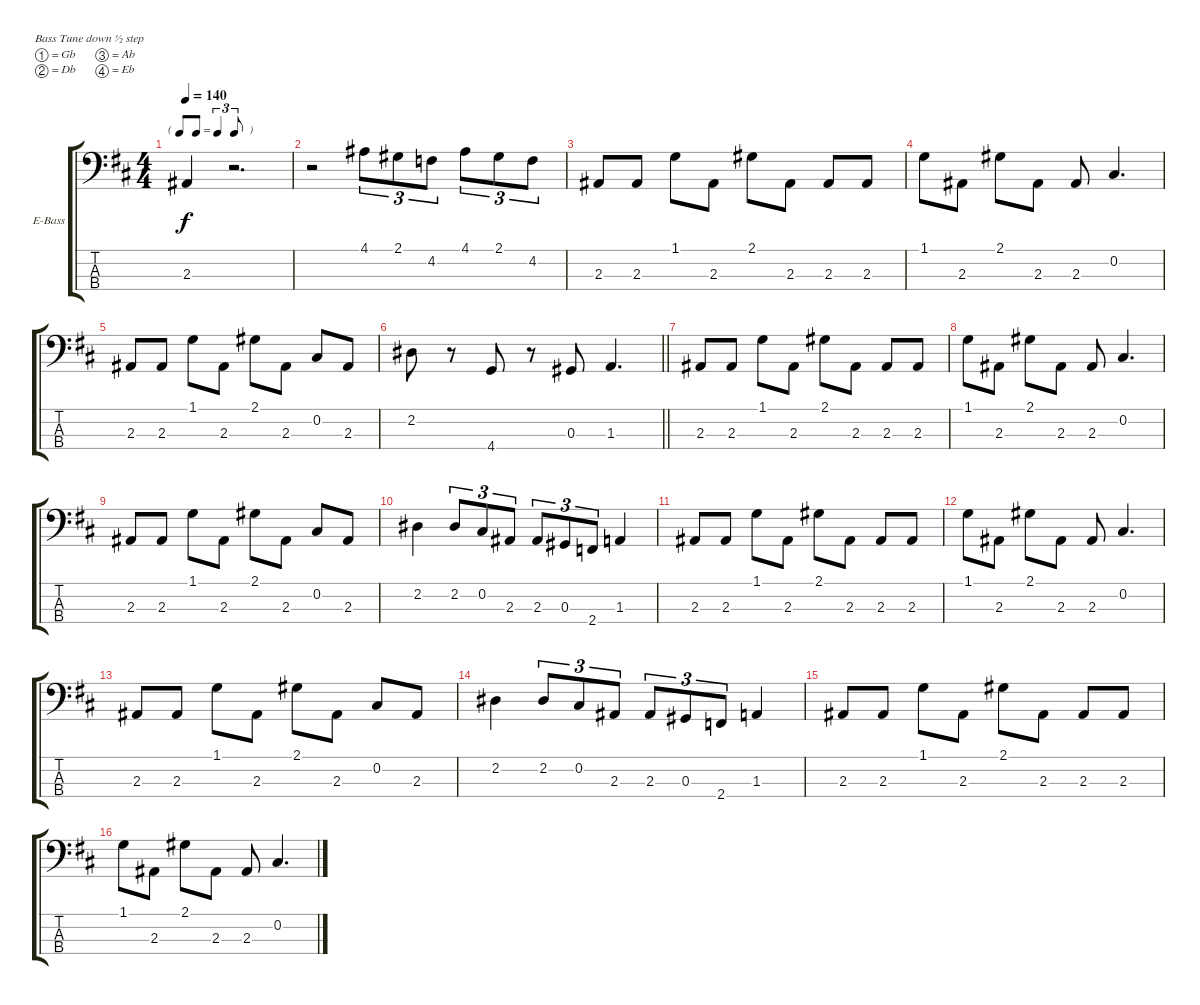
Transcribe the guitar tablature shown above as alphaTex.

\bracketExtendMode groupsimilarinstruments
\firstSystemTrackNameOrientation horizontal
\otherSystemsTrackNameOrientation horizontal
\track (" Bass" "E-Bass") {instrument electricbasspick}
\staff {score tabs}
\tuning (Gb2 Db2 Ab1 Eb1)
\ts (4 4)
\tf triplet8th
\tempo 140
\clef f4
\ks d
2.3.4{dy f} r.2{d} |
r.2 4.1.8{tu (3 2)} 2.1.8{tu (3 2)} 4.2.8{tu (3 2)} 4.1.8{tu (3 2)} 2.1.8{tu (3 2)} 4.2.8{tu (3 2)} |
2.3.8 2.3.8 1.1.8 2.3.8 2.1.8 2.3.8 2.3.8 2.3.8 |
1.1.8 2.3.8 2.1.8 2.3.8 2.3.8 0.2.4{d} |
2.3.8 2.3.8 1.1.8 2.3.8 2.1.8 2.3.8 0.2.8 2.3.8 |
\barLineRight lightlight
2.2.8 r.8 4.4.8 r.8 0.3.8 1.3.4{d} |
\section ("" " ")
2.3.8 2.3.8 1.1.8 2.3.8 2.1.8 2.3.8 2.3.8 2.3.8 |
1.1.8 2.3.8 2.1.8 2.3.8 2.3.8 0.2.4{d} |
2.3.8 2.3.8 1.1.8 2.3.8 2.1.8 2.3.8 0.2.8 2.3.8 |
2.2.4 2.2.8{tu (3 2)} 0.2.8{tu (3 2)} 2.3.8{tu (3 2)} 2.3.8{tu (3 2)} 0.3.8{tu (3 2)} 2.4.8{tu (3 2)} 1.3.4 |
2.3.8 2.3.8 1.1.8 2.3.8 2.1.8 2.3.8 2.3.8 2.3.8 |
1.1.8 2.3.8 2.1.8 2.3.8 2.3.8 0.2.4{d} |
2.3.8 2.3.8 1.1.8 2.3.8 2.1.8 2.3.8 0.2.8 2.3.8 |
2.2.4 2.2.8{tu (3 2)} 0.2.8{tu (3 2)} 2.3.8{tu (3 2)} 2.3.8{tu (3 2)} 0.3.8{tu (3 2)} 2.4.8{tu (3 2)} 1.3.4 |
2.3.8 2.3.8 1.1.8 2.3.8 2.1.8 2.3.8 2.3.8 2.3.8 |
1.1.8 2.3.8 2.1.8 2.3.8 2.3.8 0.2.4{d}
